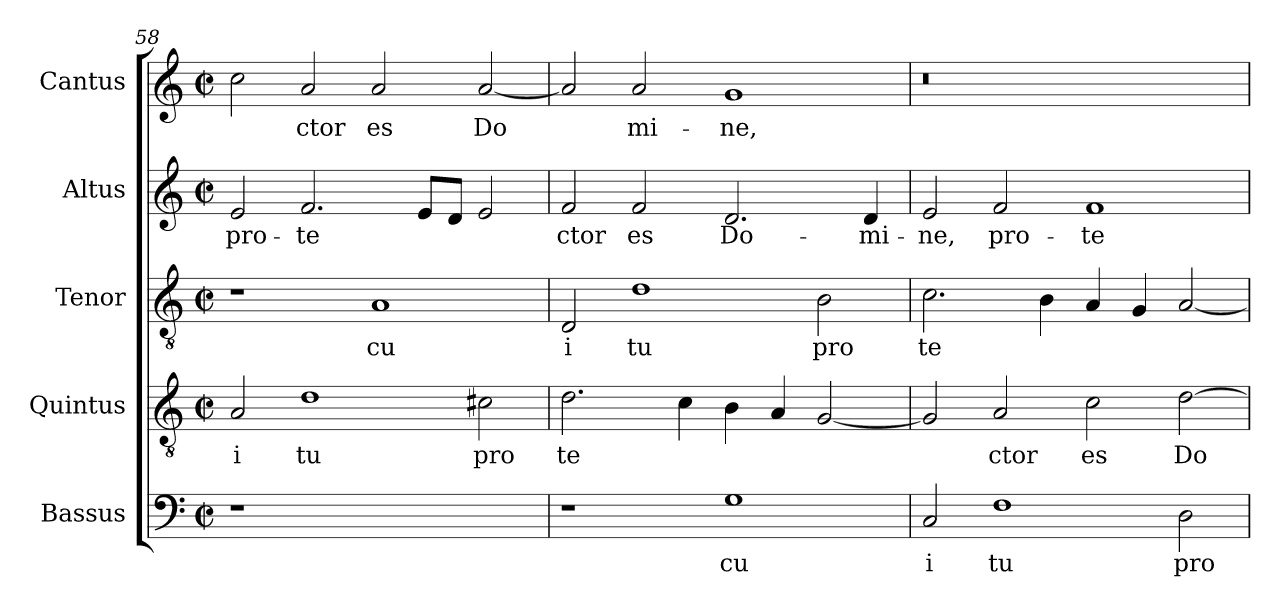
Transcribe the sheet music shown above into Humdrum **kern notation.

**kern	**text	**kern	**text	**kern	**text	**kern	**text	**kern	**text
*part5	*part5	*part4	*part4	*part3	*part3	*part2	*part2	*part1	*part1
*staff5	*staff5	*staff4	*staff4	*staff3	*staff3	*staff2	*staff2	*staff1	*staff1
*I"Bassus	*	*I"Quintus	*	*I"Tenor	*	*I"Altus	*	*I"Cantus	*
!!LO:PB:g=z
*clefF4	*	*clefGv2	*	*clefGv2	*	*clefG2	*	*clefG2	*
*k[]	*	*k[]	*	*k[]	*	*k[]	*	*k[]	*
*C:	*	*C:	*	*C:	*	*C:	*	*C:	*
*M2/2	*	*M2/2	*	*M2/2	*	*M2/2	*	*M2/2	*
*met(c|)	*	*met(c|)	*	*met(c|)	*	*met(c|)	*	*met(c|)	*
=58	=58	=58	=58	=58	=58	=58	=58	=58	=58
!	!	!	!LO:LY:b:cj	!	!	!	!LO:LY:b:cj	!	!LO:LY:b:cj
1r	.	2A/	i	1r	.	2e/	pro-	2cc\	--
!	!	!	!LO:LY:b:cj	!	!	!	!LO:LY:b:cj	!	!LO:LY:b:cj
.	.	1d	tu	.	.	2.f/	-te-	2a/	-ctor
!	!	!	!	!	!LO:LY:b:cj	!	!	!	!LO:LY:b:cj
1ryy	.	.	.	1A	cu	.	.	2a/	es
!	!	!	!	!	!	!	!LO:LY:b:cj	!	!
.	.	.	.	.	.	8e/L	--	.	.
!	!	!	!	!	!	!	!LO:LY:b:cj	!	!
.	.	.	.	.	.	8d/J	--	.	.
!	!	!	!LO:LY:b:cj	!	!	!	!LO:LY:b:cj	!	!LO:LY:b:cj
.	.	2c#X\	pro	.	.	2e/	--	[<2a/	Do-
=59	=59	=59	=59	=59	=59	=59	=59	=59	=59
!	!	!	!LO:LY:b:cj	!	!LO:LY:b:cj	!	!LO:LY:b:cj	!	!LO:LY:b:cj
1r	.	2.d\	te	2D/	i	2f/	-ctor	2a/]	--
!	!	!	!	!	!LO:LY:b:cj	!	!LO:LY:b:cj	!	!LO:LY:b:cj
.	.	.	.	1d	tu	2f/	es	2a/	-mi-
!	!	!	!LO:LY:b:cj	!	!	!	!	!	!
.	.	4c\	.	.	.	.	.	.	.
!	!LO:LY:b	!	!LO:LY:b:cj	!	!	!	!LO:LY:b:cj	!	!LO:LY:b:cj
1G	cu	4B\	.	.	.	2.d/	Do-	1g	-ne,
!	!	!	!LO:LY:b:cj	!	!	!	!	!	!
.	.	4A/	.	.	.	.	.	.	.
!	!	!	!LO:LY:b:cj	!	!LO:LY:b:cj	!	!	!	!
.	.	[<2G/	.	2B\	pro	.	.	.	.
!	!	!	!	!	!	!	!LO:LY:b:cj	!	!
.	.	.	.	.	.	4d/	-mi-	.	.
=60	=60	=60	=60	=60	=60	=60	=60	=60	=60
!	!LO:LY:b	!	!LO:LY:b:cj	!	!LO:LY:b:cj	!	!LO:LY:b:cj	!	!
2C/	i	2G/]	.	2.c\	te	2e/	-ne,	0r	.
!	!LO:LY:b	!	!LO:LY:b:cj	!	!	!	!LO:LY:b:cj	!	!
1F	tu	2A/	ctor	.	.	2f/	pro-	.	.
!	!	!	!	!	!LO:LY:b:cj	!	!	!	!
.	.	.	.	4B\	.	.	.	.	.
!	!	!	!LO:LY:b:cj	!	!LO:LY:b:cj	!	!LO:LY:b:cj	!	!
.	.	2c\	es	4A/	.	1f	-te-	.	.
!	!	!	!	!	!LO:LY:b:cj	!	!	!	!
.	.	.	.	4G/	.	.	.	.	.
!	!LO:LY:b	!	!LO:LY:b:cj	!	!LO:LY:b:cj	!	!	!	!
2D\	pro	[>2d\	Do	[<2A/	.	.	.	.	.
=	=	=	=	=	=	=	=	=	=
*-	*-	*-	*-	*-	*-	*-	*-	*-	*-
